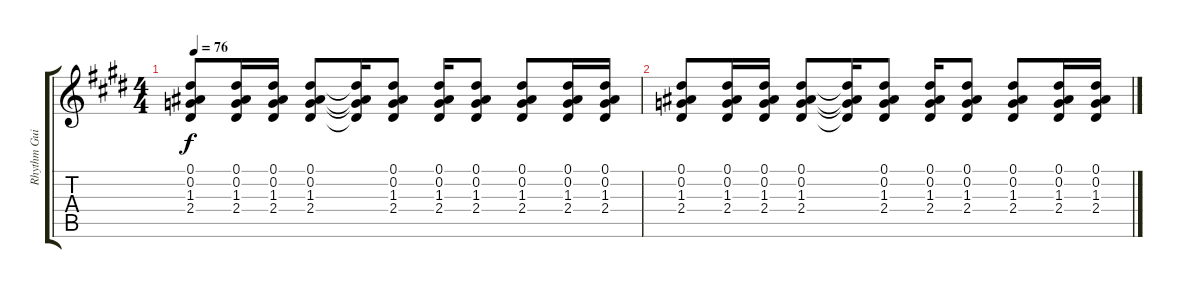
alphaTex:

\track ("Rhythm Guitar" "Rhythm Gui") {instrument overdrivenguitar}
\staff {score tabs}
\tuning (Eb4 Bb3 Gb3 Db3 Ab2 Eb2) {hide}
\ts (4 4)
\tempo 76
\clef g2
\ks e
(0.1 0.2 1.3 2.4).8{dy f} (0.1 0.2 1.3 2.4).16 (0.1 0.2 1.3 2.4).16 (0.1 0.2 1.3 2.4).8 (0.1{t} 0.2{t} 1.3{t} 2.4{t}).16 (0.1 0.2 1.3 2.4).8 (0.1 0.2 1.3 2.4).16 (0.1 0.2 1.3 2.4).8 (0.1 0.2 1.3 2.4).8 (0.1 0.2 1.3 2.4).16 (0.1 0.2 1.3 2.4).16 |
(0.1 0.2 1.3 2.4).8 (0.1 0.2 1.3 2.4).16 (0.1 0.2 1.3 2.4).16 (0.1 0.2 1.3 2.4).8 (0.1{t} 0.2{t} 1.3{t} 2.4{t}).16 (0.1 0.2 1.3 2.4).8 (0.1 0.2 1.3 2.4).16 (0.1 0.2 1.3 2.4).8 (0.1 0.2 1.3 2.4).8 (0.1 0.2 1.3 2.4).16 (0.1 0.2 1.3 2.4).16
